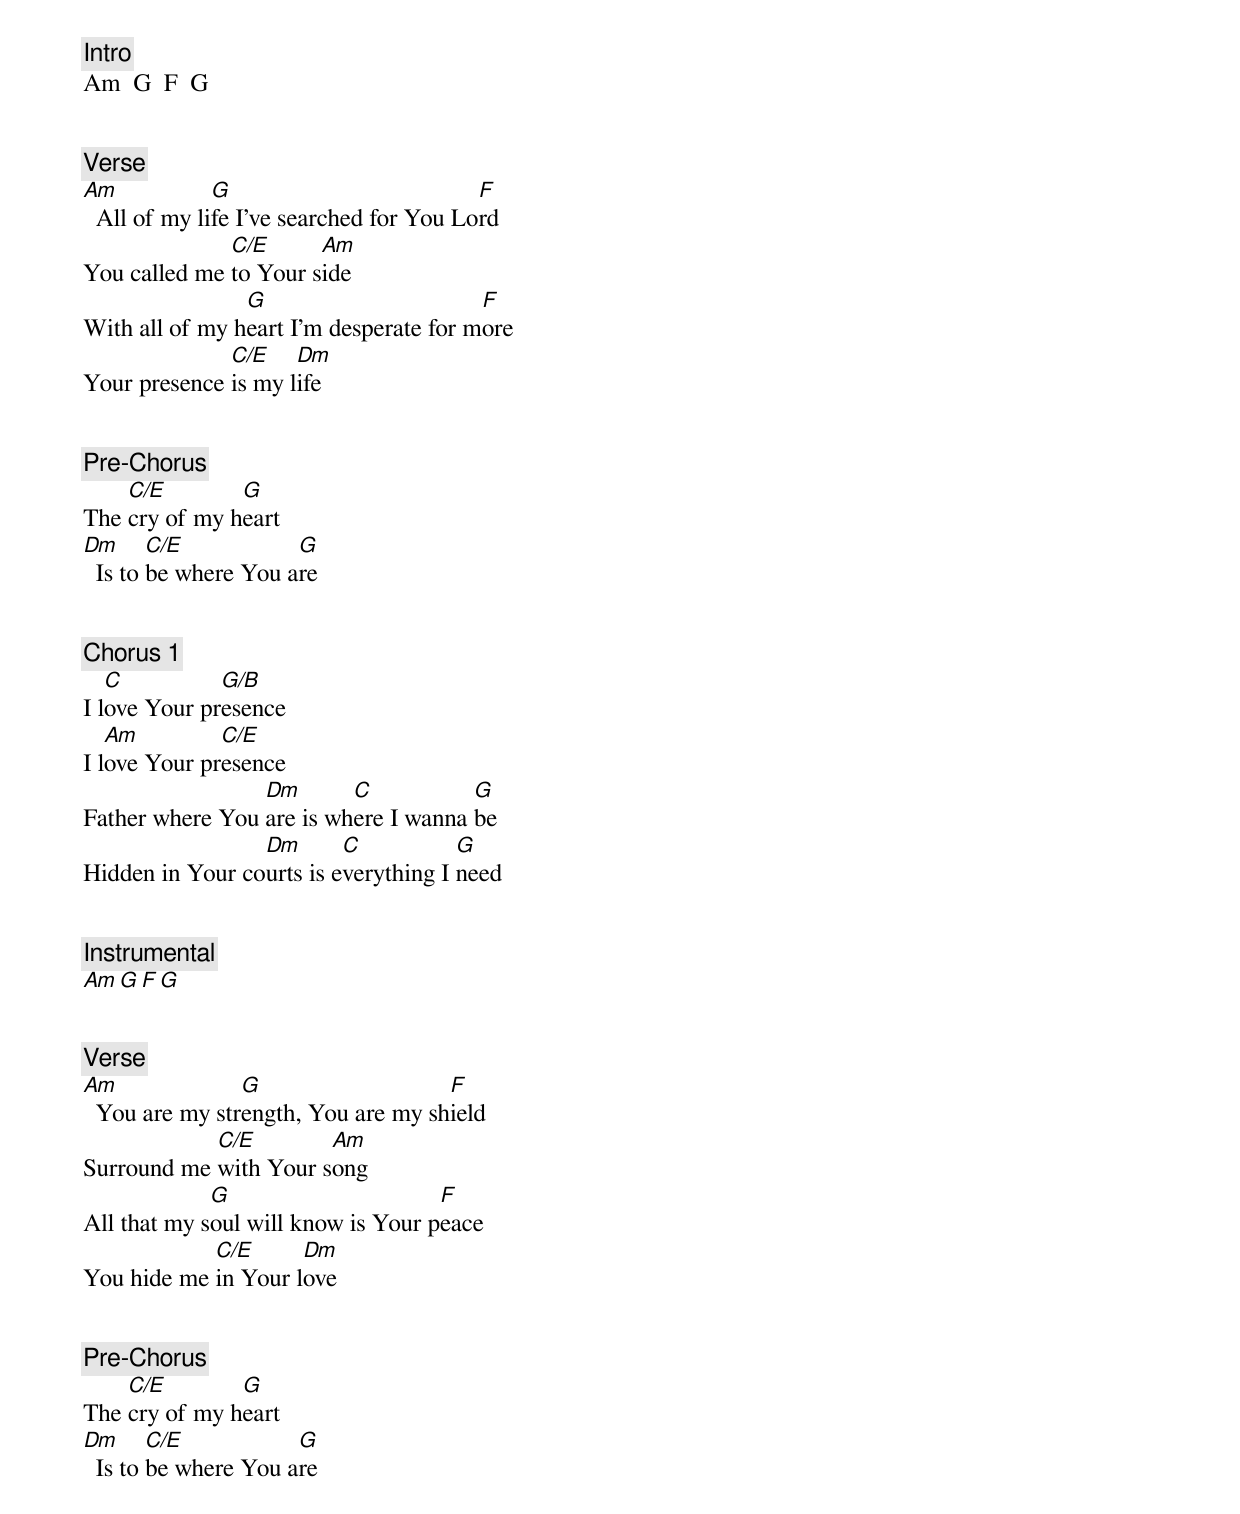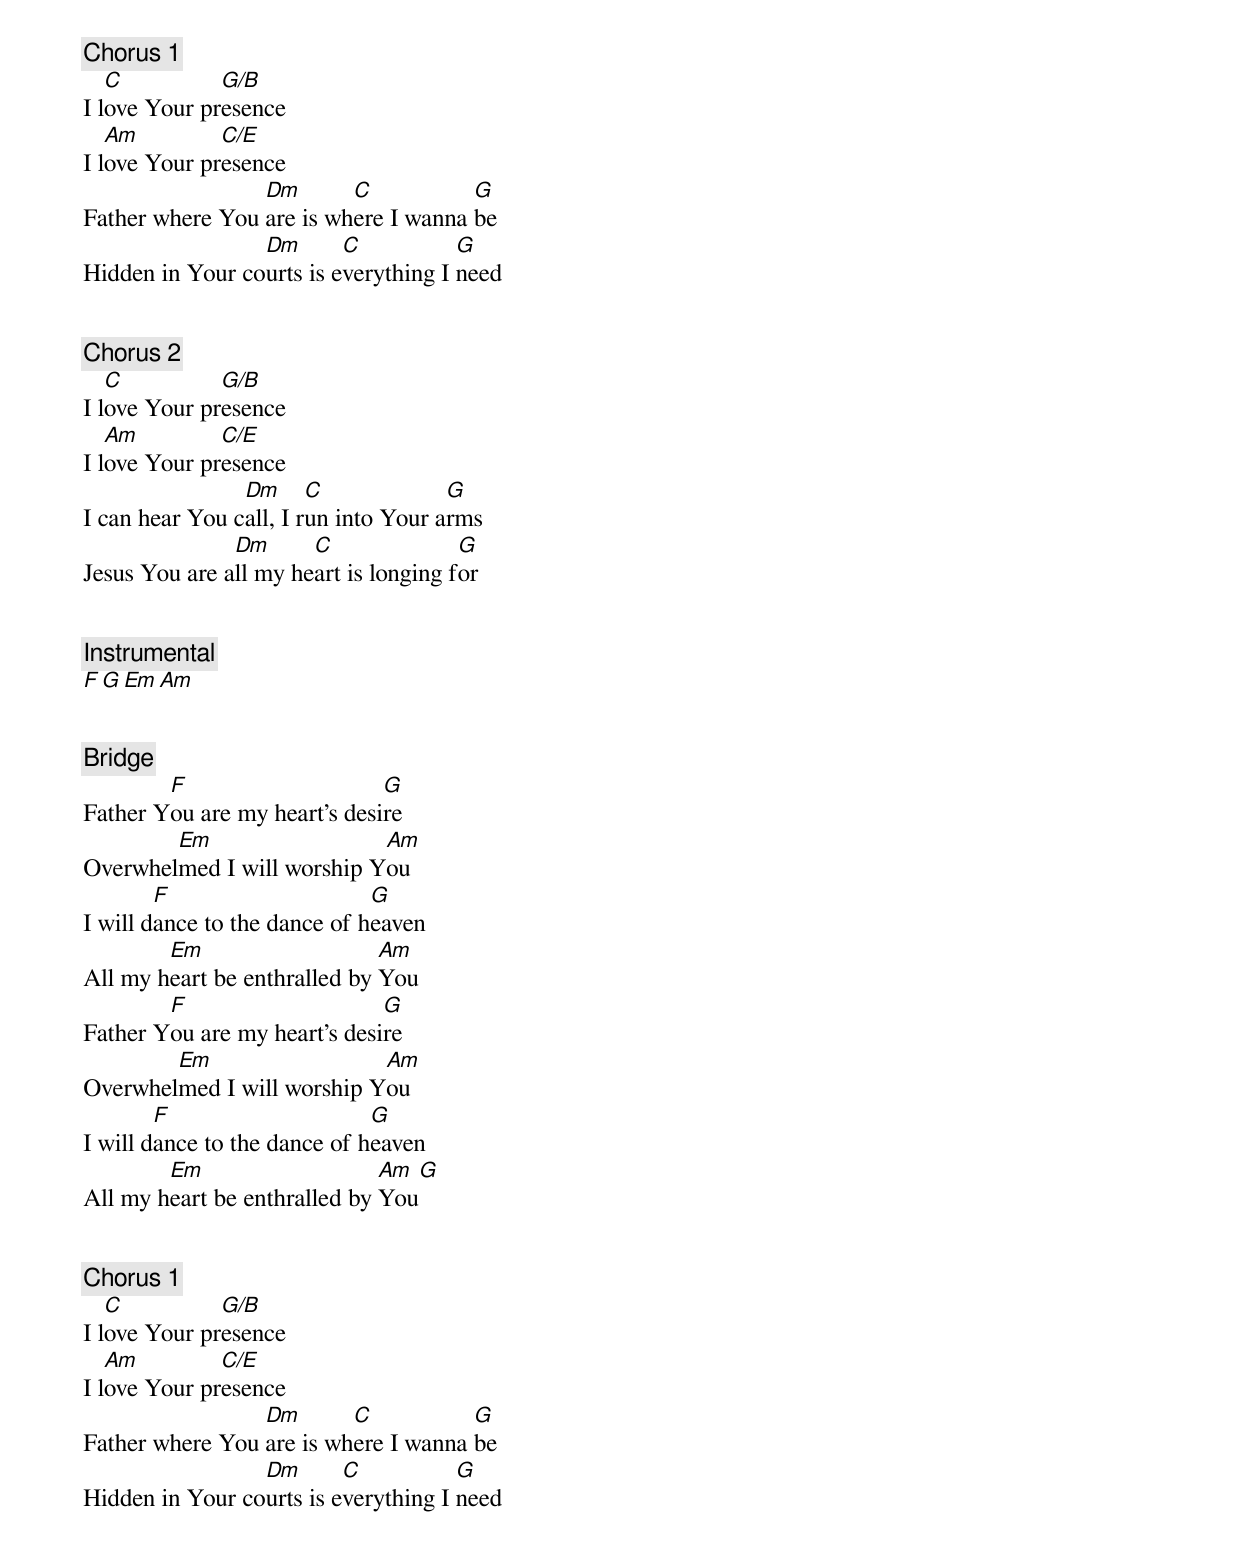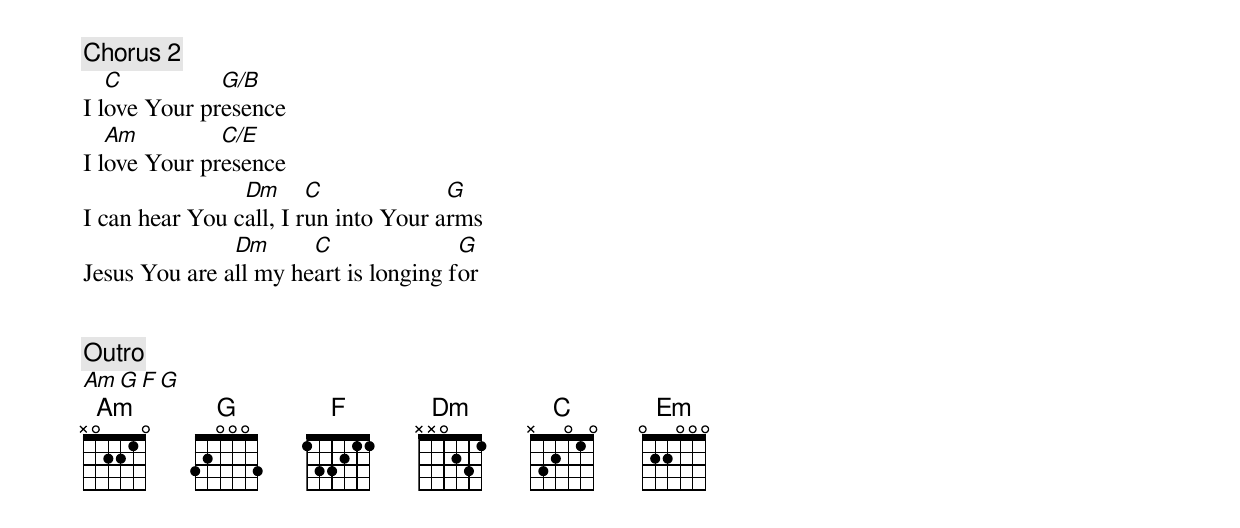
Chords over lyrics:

[Intro]
Am  G  F  G


[Verse]
Am            G                          F
  All of my life I’ve searched for You Lord
              C/E      Am
You called me to Your side
                G                       F
With all of my heart I’m desperate for more
              C/E    Dm
Your presence is my life


[Pre-Chorus]
    C/E        G
The cry of my heart
Dm      C/E           G
  Is to be where You are


[Chorus 1]
   C          G/B
I love Your presence
   Am         C/E
I love Your presence
                 Dm       C           G
Father where You are is where I wanna be
                 Dm       C           G
Hidden in Your courts is everything I need


[Instrumental]
Am  G  F  G


[Verse]
Am              G                   F
  You are my strength, You are my shield
            C/E        Am
Surround me with Your song
             G                      F
All that my soul will know is Your peace
            C/E      Dm
You hide me in Your love


[Pre-Chorus]
    C/E        G
The cry of my heart
Dm      C/E           G
  Is to be where You are


[Chorus 1]
   C          G/B
I love Your presence
   Am         C/E
I love Your presence
                 Dm       C           G
Father where You are is where I wanna be
                 Dm       C           G
Hidden in Your courts is everything I need


[Chorus 2]
   C          G/B
I love Your presence
   Am         C/E
I love Your presence
                Dm      C             G
I can hear You call, I run into Your arms
               Dm      C               G
Jesus You are all my heart is longing for


[Instrumental]
F  G  Em  Am


[Bridge]
        F                     G
Father You are my heart’s desire
        Em                  Am
Overwhelmed I will worship You
        F                     G
I will dance to the dance of heaven
        Em                    Am
All my heart be enthralled by You
        F                     G
Father You are my heart’s desire
        Em                  Am
Overwhelmed I will worship You
        F                     G
I will dance to the dance of heaven
        Em                    Am    G
All my heart be enthralled by You


[Chorus 1]
   C          G/B
I love Your presence
   Am         C/E
I love Your presence
                 Dm       C           G
Father where You are is where I wanna be
                 Dm       C           G
Hidden in Your courts is everything I need


[Chorus 2]
   C          G/B
I love Your presence
   Am         C/E
I love Your presence
                Dm      C             G
I can hear You call, I run into Your arms
               Dm      C               G
Jesus You are all my heart is longing for


[Outro]
Am  G  F  G
